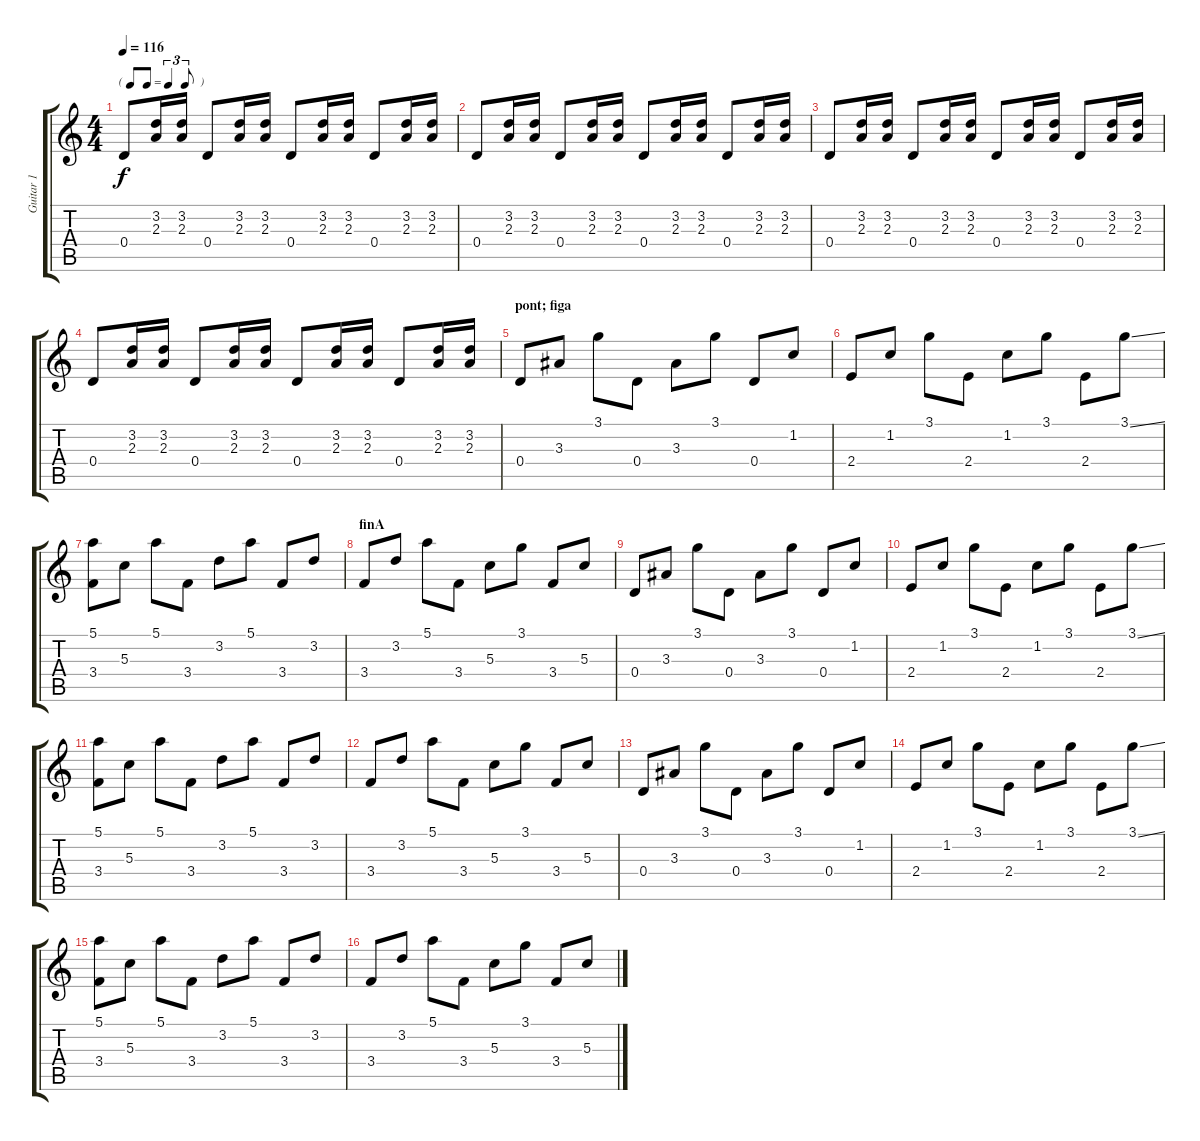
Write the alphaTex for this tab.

\track ("Guitar 1" "Guitar 1") {instrument acousticguitarsteel}
\staff {score tabs}
\tuning (E4 B3 G3 D3 A2 E2) {hide}
\ts (4 4)
\tf triplet8th
\tempo 116
\clef g2
\ks c
0.4.8{dy f} (3.2 2.3).16 (3.2 2.3).16 0.4.8 (3.2 2.3).16 (3.2 2.3).16 0.4.8 (3.2 2.3).16 (3.2 2.3).16 0.4.8 (3.2 2.3).16 (3.2 2.3).16 |
0.4.8 (3.2 2.3).16 (3.2 2.3).16 0.4.8 (3.2 2.3).16 (3.2 2.3).16 0.4.8 (3.2 2.3).16 (3.2 2.3).16 0.4.8 (3.2 2.3).16 (3.2 2.3).16 |
0.4.8 (3.2 2.3).16 (3.2 2.3).16 0.4.8 (3.2 2.3).16 (3.2 2.3).16 0.4.8 (3.2 2.3).16 (3.2 2.3).16 0.4.8 (3.2 2.3).16 (3.2 2.3).16 |
0.4.8 (3.2 2.3).16 (3.2 2.3).16 0.4.8 (3.2 2.3).16 (3.2 2.3).16 0.4.8 (3.2 2.3).16 (3.2 2.3).16 0.4.8 (3.2 2.3).16 (3.2 2.3).16 |
\section ("" "pont; figa")
0.4.8 3.3.8 3.1.8 0.4.8 3.3.8 3.1.8 0.4.8 1.2.8 |
2.4.8 1.2.8 3.1.8 2.4.8 1.2.8 3.1.8 2.4.8 3.1{ss}.8 |
(5.1 3.4).8 5.3.8 5.1.8 3.4.8 3.2.8 5.1.8 3.4.8 3.2.8 |
\section ("" "finA")
3.4.8 3.2.8 5.1.8 3.4.8 5.3.8 3.1.8 3.4.8 5.3.8 |
0.4.8 3.3.8 3.1.8 0.4.8 3.3.8 3.1.8 0.4.8 1.2.8 |
2.4.8 1.2.8 3.1.8 2.4.8 1.2.8 3.1.8 2.4.8 3.1{ss}.8 |
(5.1 3.4).8 5.3.8 5.1.8 3.4.8 3.2.8 5.1.8 3.4.8 3.2.8 |
3.4.8 3.2.8 5.1.8 3.4.8 5.3.8 3.1.8 3.4.8 5.3.8 |
0.4.8 3.3.8 3.1.8 0.4.8 3.3.8 3.1.8 0.4.8 1.2.8 |
2.4.8 1.2.8 3.1.8 2.4.8 1.2.8 3.1.8 2.4.8 3.1{ss}.8 |
(5.1 3.4).8 5.3.8 5.1.8 3.4.8 3.2.8 5.1.8 3.4.8 3.2.8 |
3.4.8 3.2.8 5.1.8 3.4.8 5.3.8 3.1.8 3.4.8 5.3.8
